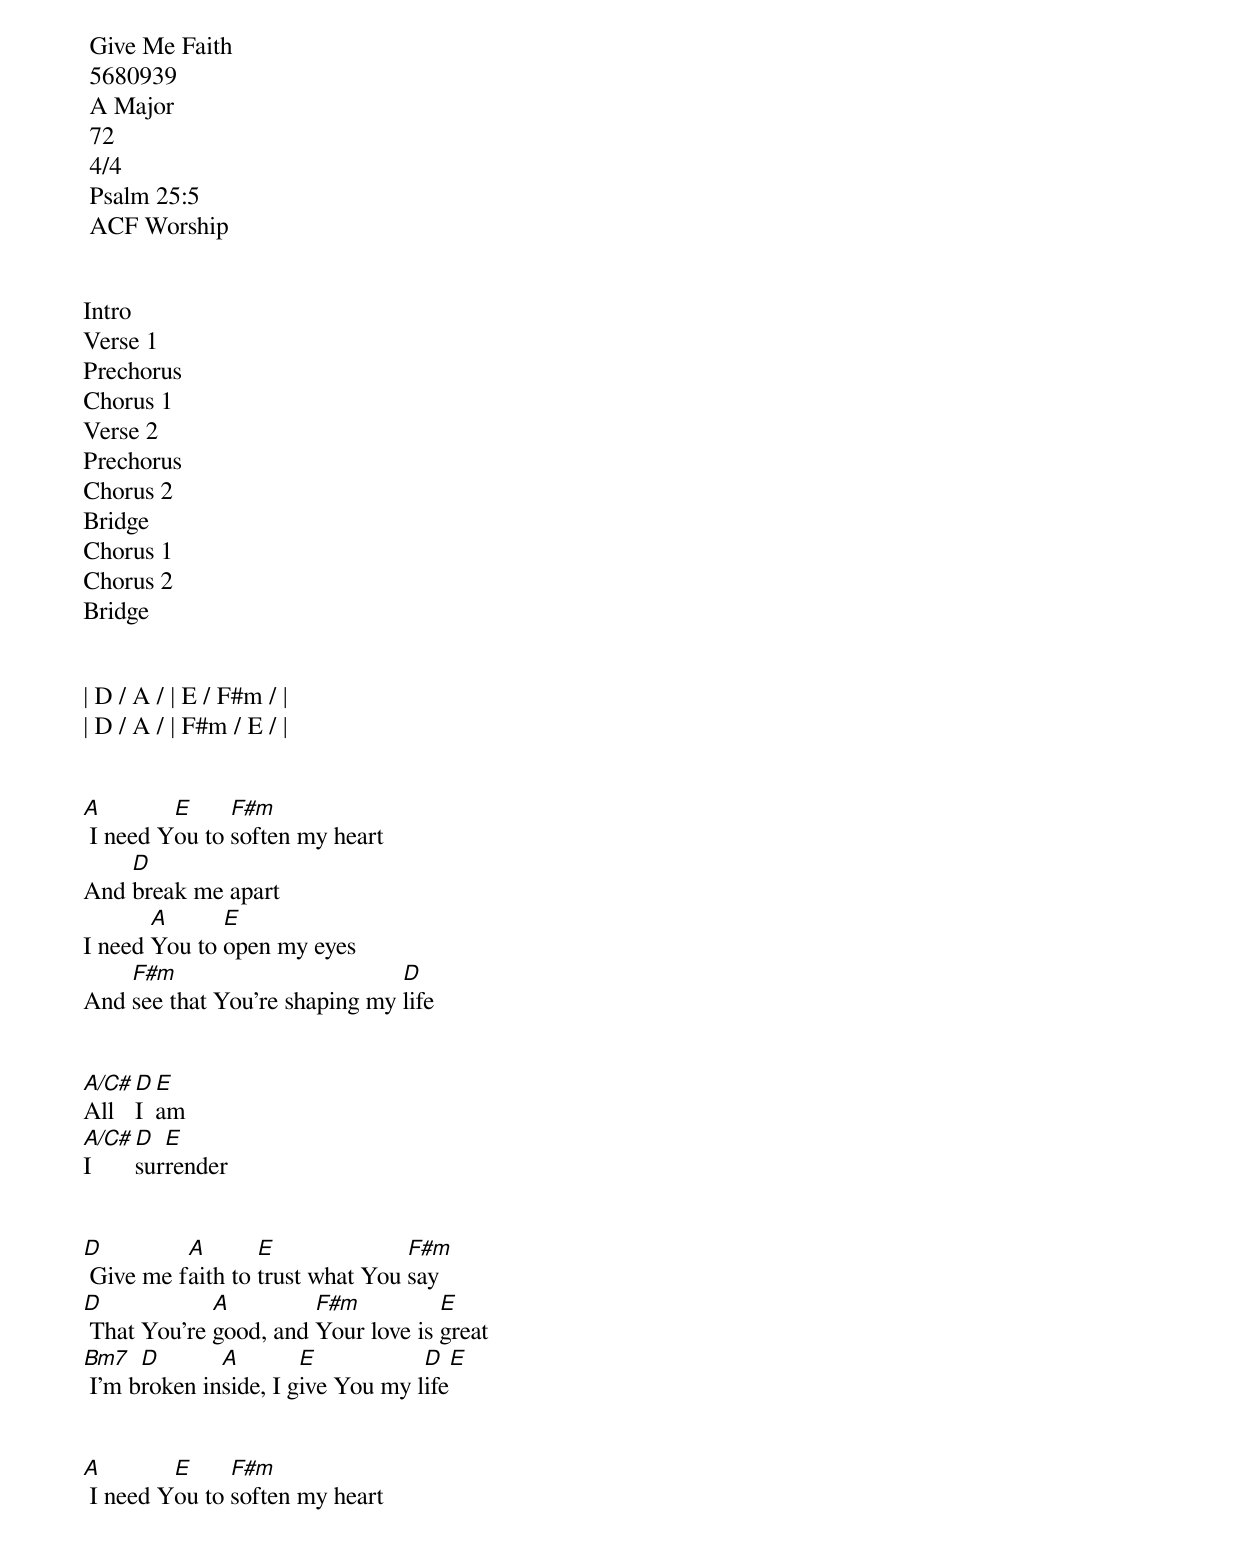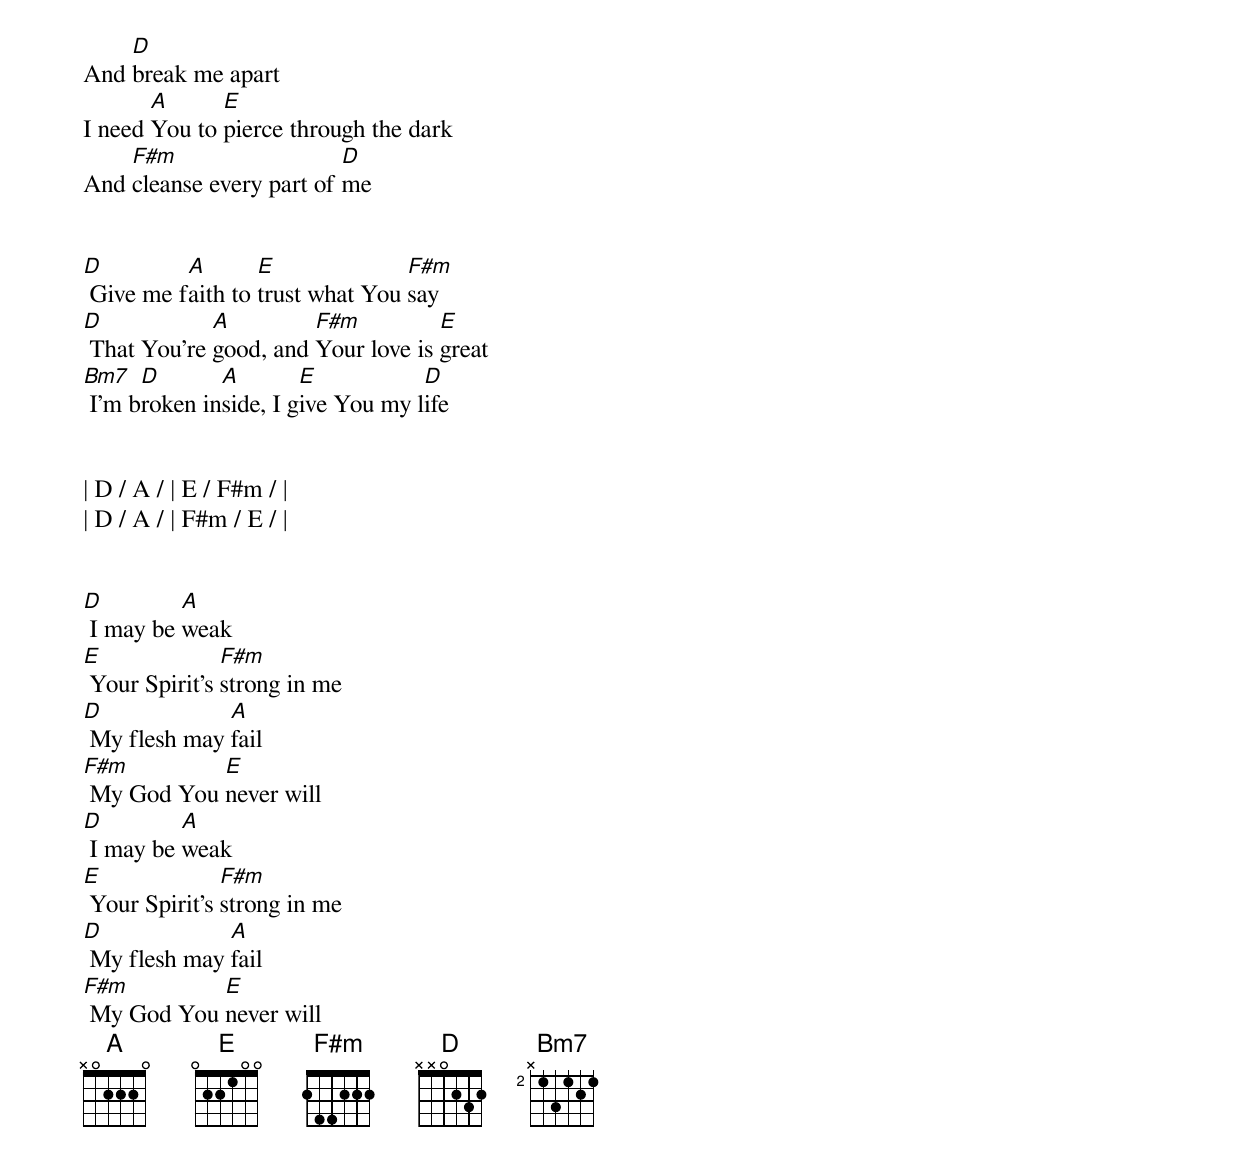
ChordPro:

<song> Give Me Faith
<ccli> 5680939
<key> A Major
<bpm> 72
<signature> 4/4
<verse> Psalm 25:5
<arranger> ACF Worship

<order>
Intro
Verse 1
Prechorus
Chorus 1
Verse 2
Prechorus
Chorus 2
Bridge
Chorus 1
Chorus 2
Bridge

<Intro>
| D / A / | E / F#m / |
| D / A / | F#m / E / |

<Verse 1>
[A] I need Y[E]ou to [F#m]soften my heart
And [D]break me apart
I need [A]You to [E]open my eyes
And [F#m]see that You're shaping my [D]life

<Prechorus>
[A/C#]All [D]I [E]am
[A/C#]I [D]sur[E]render

<Chorus 1>
[D] Give me f[A]aith to [E]trust what You [F#m]say
[D] That You're [A]good, and [F#m]Your love is [E]great
[Bm7] I'm b[D]roken in[A]side, I g[E]ive You my l[D]ife[E]

<Verse 2>
[A] I need Y[E]ou to [F#m]soften my heart
And [D]break me apart
I need [A]You to [E]pierce through the dark
And [F#m]cleanse every part of [D]me

<Chorus 2>
[D] Give me f[A]aith to [E]trust what You [F#m]say
[D] That You're [A]good, and [F#m]Your love is [E]great
[Bm7] I'm b[D]roken in[A]side, I g[E]ive You my l[D]ife

<Break>
| D / A / | E / F#m / |
| D / A / | F#m / E / |

<Bridge>
[D] I may be [A]weak
[E] Your Spirit's [F#m]strong in me
[D] My flesh may [A]fail
[F#m] My God You [E]never will
[D] I may be [A]weak
[E] Your Spirit's [F#m]strong in me
[D] My flesh may [A]fail
[F#m] My God You [E]never will
